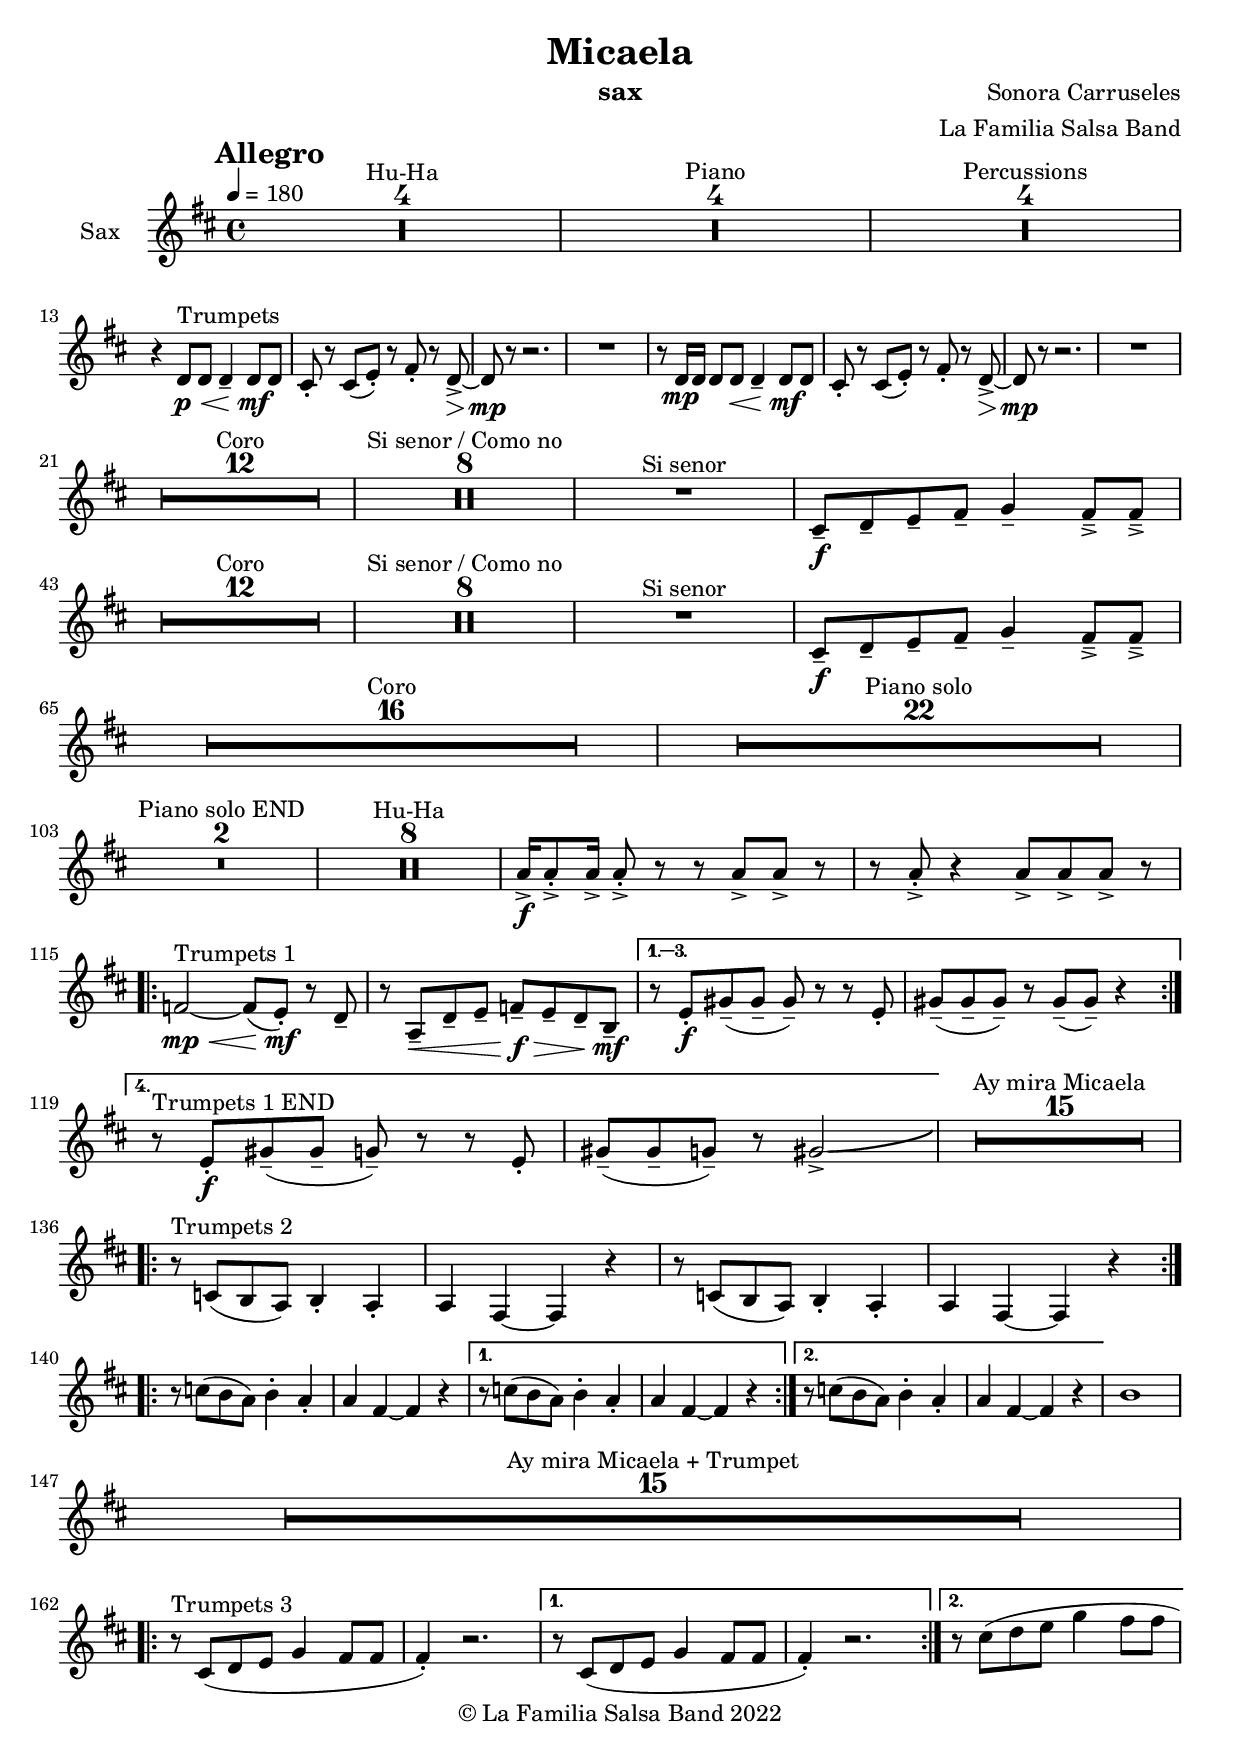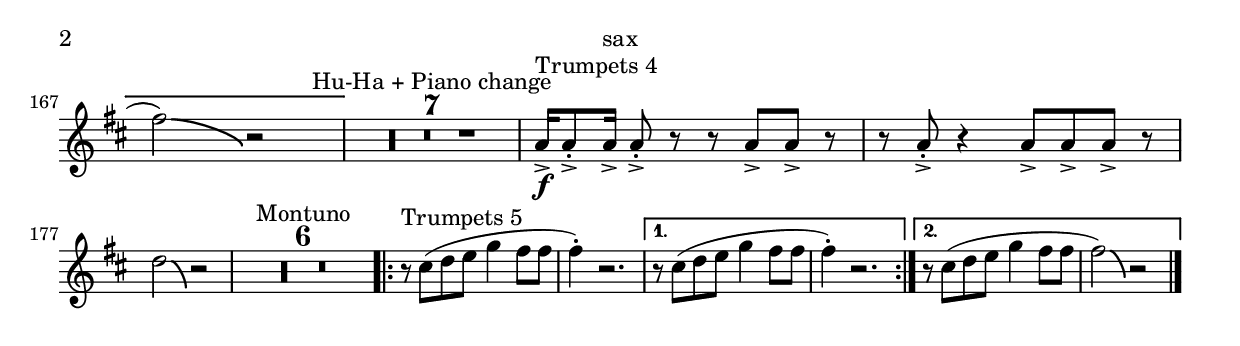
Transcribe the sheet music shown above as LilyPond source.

\version "2.22.2"

\header {
    title = "Micaela"
    composer = "Sonora Carruseles"
    arranger = "La Familia Salsa Band"
    instrument = "sax"
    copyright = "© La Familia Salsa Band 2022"
}

tempoMark = #(define-music-function (parser location markp) (string?)
#{
    \once \override Score . RehearsalMark #'self-alignment-X = #left
    \once \override Score . RehearsalMark #'no-spacing-rods = ##t
    \once \override Score . RehearsalMark #'padding = #2.0
    \mark \markup { \bold $markp }
#})

Sax = \new Voice \transpose c d \relative c'  {
    \set Staff.instrumentName = \markup {
        \center-align { "Sax" }
    }

    \key c \major
    \clef treble
    \time 4/4
    \tempo 4 = 180
    \tempoMark "Allegro"
    	
    \set Score.skipBars = ##t R1*4 ^\markup { "Hu-Ha" }
    
    \set Score.skipBars = ##t R1*4 ^\markup { "Piano" }
    
    \set Score.skipBars = ##t R1*4 ^\markup { "Percussions" } \break

    r4 c8 ^\markup { "Trumpets" } \p \< c c4 \tenuto c8 \! \mf c |
    b8 -. r b ( d -. ) r e -. r c \> \accent ~ |
    c8 \mp r r2. |
    R1 |
    r8 c16 \mp c c8 c  \< c4 \tenuto c8 \! \mf c |
    b8 -. r b ( d -. ) r e -. r c \> \accent ~ |
    c8 \mp r r2. |
    R1 | \break
    
    \set Score.skipBars = ##t R1*12 ^\markup { "Coro" }
    
    \set Score.skipBars = ##t R1*8 ^\markup { "Si senor / Como no" }

    R1 ^\markup { "Si senor" } 
    
    b8 \f \tenuto c \tenuto d \tenuto e \tenuto f4 \tenuto e8 \tenuto \accent e \tenuto \accent \break
    
    \set Score.skipBars = ##t R1*12 ^\markup { "Coro" }
    
    \set Score.skipBars = ##t R1*8 ^\markup { "Si senor / Como no" }
    
    R1 ^\markup { "Si senor" } 
    
    b8 \f \tenuto c \tenuto d \tenuto e \tenuto f4 \tenuto e8 \tenuto \accent e \tenuto \accent \break
    
    \set Score.skipBars = ##t R1*16 ^\markup { "Coro" }
    
    \set Score.skipBars = ##t R1*22 ^\markup { "Piano solo" } \break
    
    \set Score.skipBars = ##t R1*2 ^\markup { "Piano solo END" }
    
    \set Score.skipBars = ##t R1*8 ^\markup { "Hu-Ha" }
    
    g16 \f \accent g8 \accent -. g16 \accent g8 \accent -. r r g \accent g \accent r |
    r g8 \accent -. r4 g8 \accent g8 \accent g8 \accent r |  \break
    
    \repeat volta 4 {
        es2 ^\markup { "Trumpets 1" } \mp \< ~ es8 ( d -. \mf  ) r c \tenuto |
        r g \< \tenuto c \tenuto d \tenuto es \f \> \tenuto d \tenuto c \tenuto a \mf \tenuto |
    }
        \alternative { 
          {
            r8 d -. \f fis \tenuto ( fis \tenuto fis \tenuto ) r r d -. |
            fis \tenuto ( fis \tenuto fis \tenuto ) r fis \tenuto ( fis \tenuto ) r4 |  \break
          }
          {
            r8 ^\markup { "Trumpets 1 END" } d -. \f fis \tenuto ( fis \tenuto f \tenuto ) r r d -. |
            fis \tenuto ( fis \tenuto f \tenuto ) r fis2 \accent \bendAfter #4  |
          }
        } 
    
    \set Score.skipBars = ##t R1*15 ^\markup { "Ay mira Micaela" } \break
    
    \repeat volta 2 { r8 ^\markup { "Trumpets 2" } bes, ( a g ) a4 -. g4 -. |
        g e ~ e r |
        r8 bes' ( a g  ) a4 -. g4 -. |
        g e ~ e r |
    } \break

    \repeat volta 2 { r8 bes'' ( a g ) a4 -. g4 -. |
        g e ~ e r |
    }
    \alternative {
        {
        r8 bes' ( a g  ) a4 -. g4 -. |
        g e ~ e r |
        }
        {
        r8 bes' ( a g  ) a4 -. g4 -. |
        g e ~ e r |
        }
    }
    a1 |  \break
    
    \set Score.skipBars = ##t R1*15 ^\markup { "Ay mira Micaela + Trumpet" } \break
    
    \repeat volta 2 { 
        r8 ^\markup { "Trumpets 3" } b, ( c d f4 e8 e |
        e4 -. ) r2. |
    }
    \alternative {
    {    r8 b ( c d f4 e8 e |
        e4 -. ) r2. |
    }
    {    r8 b' ( c d f4 e8 e | \break
     e2 ) \bendAfter #-5 r2 |
    }
    }
    
    \set Score.skipBars = ##t R1*7 ^\markup { "Hu-Ha + Piano change" }
    
    g,16 ^\markup { "Trumpets 4" }  \f \accent g8 \accent -. g16 \accent g8 \accent -. r r g \accent g \accent r |
    r g8 \accent -. r4 g8 \accent g8 \accent g8 \accent r |  \break
    c2 \bendAfter #-5 r2 |
    
    
    \set Score.skipBars = ##t R1*6 ^\markup { "Montuno" }
    
    \repeat volta 2 { 
        r8 ^\markup { "Trumpets 5" } b ( c d f4 e8 e |
        e4 -. ) r2. |
    }
    \alternative {
    {
          r8 b ( c d f4 e8 e |
        e4 -. ) r2. |
    }
    {
          r8 b ( c d f4 e8 e |
    e2 ) \bendAfter #-5 r2 |
    }
    }
    
    \bar "|."
}

\score {
    \new Staff {
        \new Voice = "Sax" {
            \Sax		
        }
    }
    \layout {
    }
}

\paper {
    between-system-padding = #2
    bottom-margin = 5\mm
}